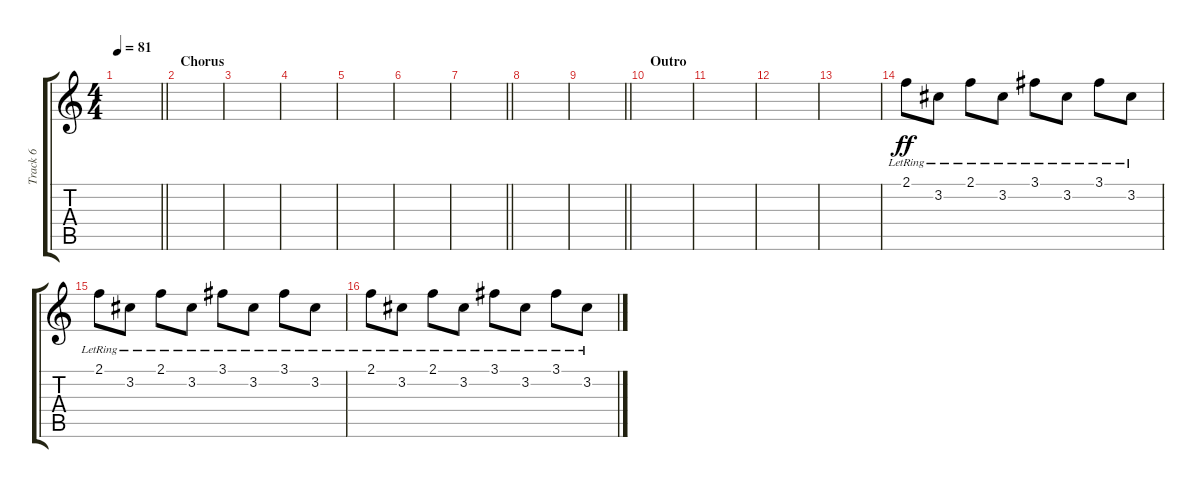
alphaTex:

\track ("Track 6" "Track 6") {instrument distortionguitar}
\staff {score tabs}
\tuning (Eb4 Bb3 Gb3 Db3 Ab2 Eb2) {hide}
\ts (4 4)
\tempo 81
\clef g2
\barLineRight lightlight
\ks c
|
\section ("" "Chorus")
|
|
|
|
|
\barLineRight lightlight
|
|
\barLineRight lightlight
|
\section ("" "Outro")
|
|
|
|
2.1{lr}.8{dy ff volume 0} 3.2{lr}.8 2.1{lr}.8 3.2{lr}.8 3.1{lr}.8 3.2{lr}.8 3.1{lr}.8 3.2{lr}.8 |
2.1{lr}.8 3.2{lr}.8 2.1{lr}.8 3.2{lr}.8 3.1{lr}.8 3.2{lr}.8 3.1{lr}.8 3.2{lr}.8 |
2.1{lr}.8 3.2{lr}.8 2.1{lr}.8 3.2{lr}.8 3.1{lr}.8 3.2{lr}.8 3.1{lr}.8 3.2{lr}.8
